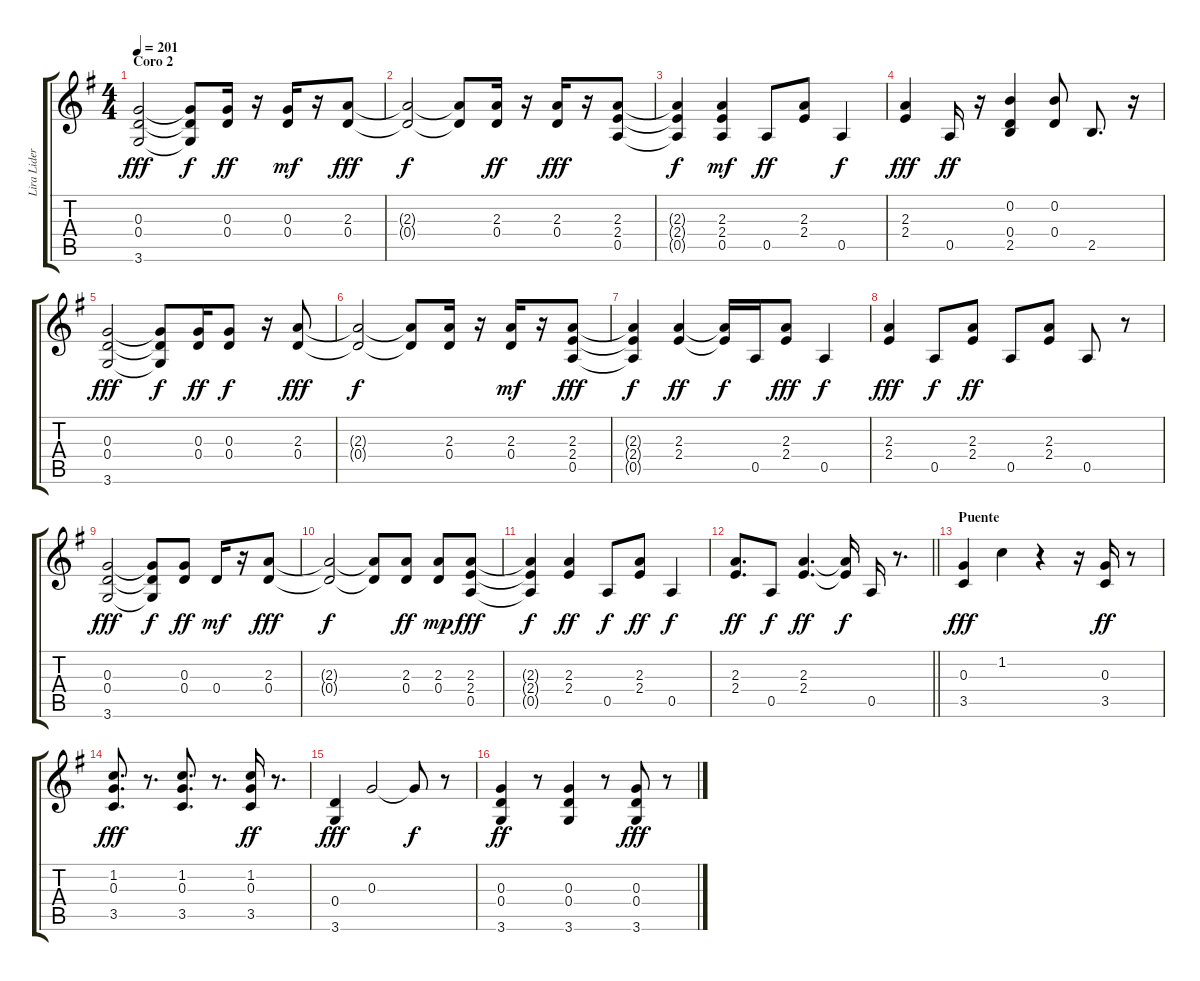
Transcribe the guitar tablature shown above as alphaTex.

\track ("Lira Lider" "Lira Lider") {instrument distortionguitar}
\staff {score tabs}
\tuning (E4 B3 G3 D3 A2 E2) {hide}
\ts (4 4)
\section ("" "Coro 2")
\tempo 201
\clef g2
\ks g
(0.3 0.4 3.6).2{dy fff} (0.3{t} 0.4{t} 3.6{t}).8{dy f} (0.3 0.4).16{dy ff} r.16 (0.3 0.4).16{dy mf} r.16 (2.3 0.4).8{dy fff} |
(2.3{t} 0.4{t}).2{dy f} (2.3{t} 0.4{t}).8 (2.3 0.4).16{dy ff} r.16 (2.3 0.4).16{dy fff} r.16 (2.3 2.4 0.5).8 |
(2.3{t} 2.4{t} 0.5{t}).4{dy f} (2.3 2.4 0.5).4{dy mf} 0.5.8{dy ff} (2.3 2.4).8 0.5.4{dy f} |
(2.3 2.4).4{dy fff} 0.5.16{dy ff} r.16 (0.2 0.4 2.5).4 (0.2 0.4).8 2.5.8{d} r.16 |
(0.3 0.4 3.6).2{dy fff} (0.3{t} 0.4{t} 3.6{t}).8{dy f} (0.3 0.4).16{dy ff} (0.3 0.4).8{dy f} r.16 (2.3 0.4).8{dy fff} |
(2.3{t} 0.4{t}).2{dy f} (2.3{t} 0.4{t}).8 (2.3 0.4).16 r.16 (2.3 0.4).16{dy mf} r.16 (2.3 2.4 0.5).8{dy fff} |
(2.3{t} 2.4{t} 0.5{t}).4{dy f} (2.3 2.4).4{dy ff} (2.3{t} 2.4{t}).16{dy f} 0.5.16 (2.3 2.4).8{dy fff} 0.5.4{dy f} |
(2.3 2.4).4{dy fff} 0.5.8{dy f} (2.3 2.4).8{dy ff} 0.5.8 (2.3 2.4).8 0.5.8 r.8 |
(0.3 0.4 3.6).2{dy fff} (0.3{t} 0.4{t} 3.6{t}).8{dy f} (0.3 0.4).8{dy ff} 0.4.16{dy mf} r.16 (2.3 0.4).8{dy fff} |
(2.3{t} 0.4{t}).2{dy f} (2.3{t} 0.4{t}).8 (2.3 0.4).8{dy ff} (2.3 0.4).8{dy mp} (2.3 2.4 0.5).8{dy fff} |
(2.3{t} 2.4{t} 0.5{t}).4{dy f} (2.3 2.4).4{dy ff} 0.5.8{dy f} (2.3 2.4).8{dy ff} 0.5.4{dy f} |
\barLineRight lightlight
(2.3 2.4).8{d dy ff} 0.5.8{dy f} (2.3 2.4).4{d dy ff} (2.3{t} 2.4{t}).16{dy f} 0.5.16 r.8{d} |
\section ("" "Puente")
(0.3 3.5).4{dy fff} 1.2.4 r.4 r.16 (0.3 3.5).16{dy ff} r.8 |
(1.2 0.3 3.5).8{d dy fff} r.8{d} (1.2 0.3 3.5).8{d} r.8{d} (1.2 0.3 3.5).16{dy ff} r.8{d} |
(0.4 3.6).4{dy fff} 0.3.2 0.3{t}.8{dy f} r.8 |
(0.3 0.4 3.6).4{dy ff} r.8 (0.3 0.4 3.6).4 r.8 (0.3 0.4 3.6).8{dy fff} r.8
